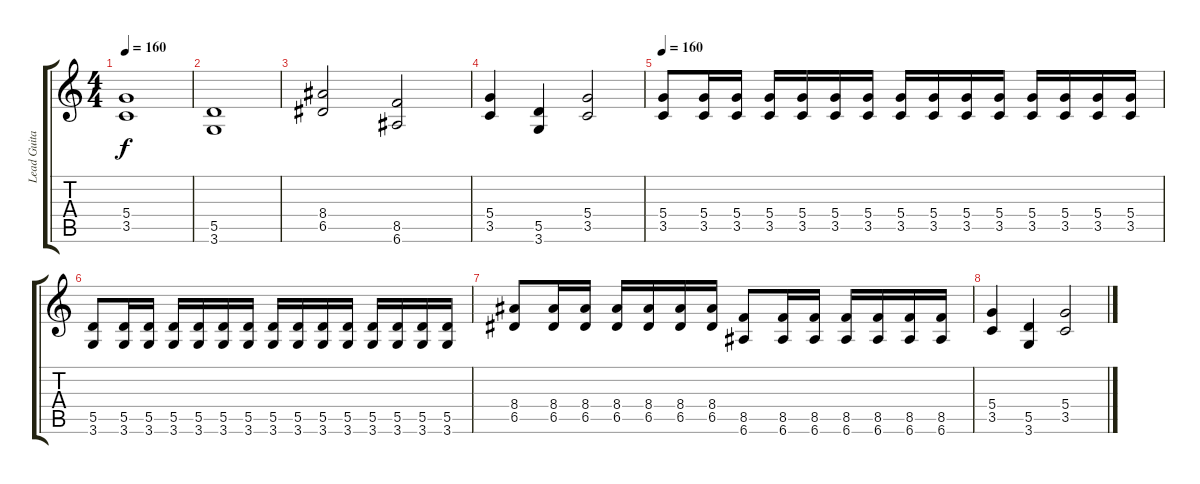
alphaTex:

\track ("Lead Guitar" "Lead Guita") {instrument distortionguitar}
\staff {score tabs}
\tuning (E4 B3 G3 D3 A2 E2) {hide}
\ts (4 4)
\tempo 160
\clef g2
\ks c
(5.4 3.5).1{dy f} |
(5.5 3.6).1 |
(8.4 6.5).2 (8.5 6.6).2 |
(5.4 3.5).4 (5.5 3.6).4 (5.4 3.5).2 |
\tempo 160
(5.4 3.5).8 (5.4 3.5).16 (5.4 3.5).16 (5.4 3.5).16 (5.4 3.5).16 (5.4 3.5).16 (5.4 3.5).16 (5.4 3.5).16 (5.4 3.5).16 (5.4 3.5).16 (5.4 3.5).16 (5.4 3.5).16 (5.4 3.5).16 (5.4 3.5).16 (5.4 3.5).16 |
(5.5 3.6).8 (5.5 3.6).16 (5.5 3.6).16 (5.5 3.6).16 (5.5 3.6).16 (5.5 3.6).16 (5.5 3.6).16 (5.5 3.6).16 (5.5 3.6).16 (5.5 3.6).16 (5.5 3.6).16 (5.5 3.6).16 (5.5 3.6).16 (5.5 3.6).16 (5.5 3.6).16 |
(8.4 6.5).8 (8.4 6.5).16 (8.4 6.5).16 (8.4 6.5).16 (8.4 6.5).16 (8.4 6.5).16 (8.4 6.5).16 (8.5 6.6).8 (8.5 6.6).16 (8.5 6.6).16 (8.5 6.6).16 (8.5 6.6).16 (8.5 6.6).16 (8.5 6.6).16 |
(5.4 3.5).4 (5.5 3.6).4 (5.4 3.5).2
